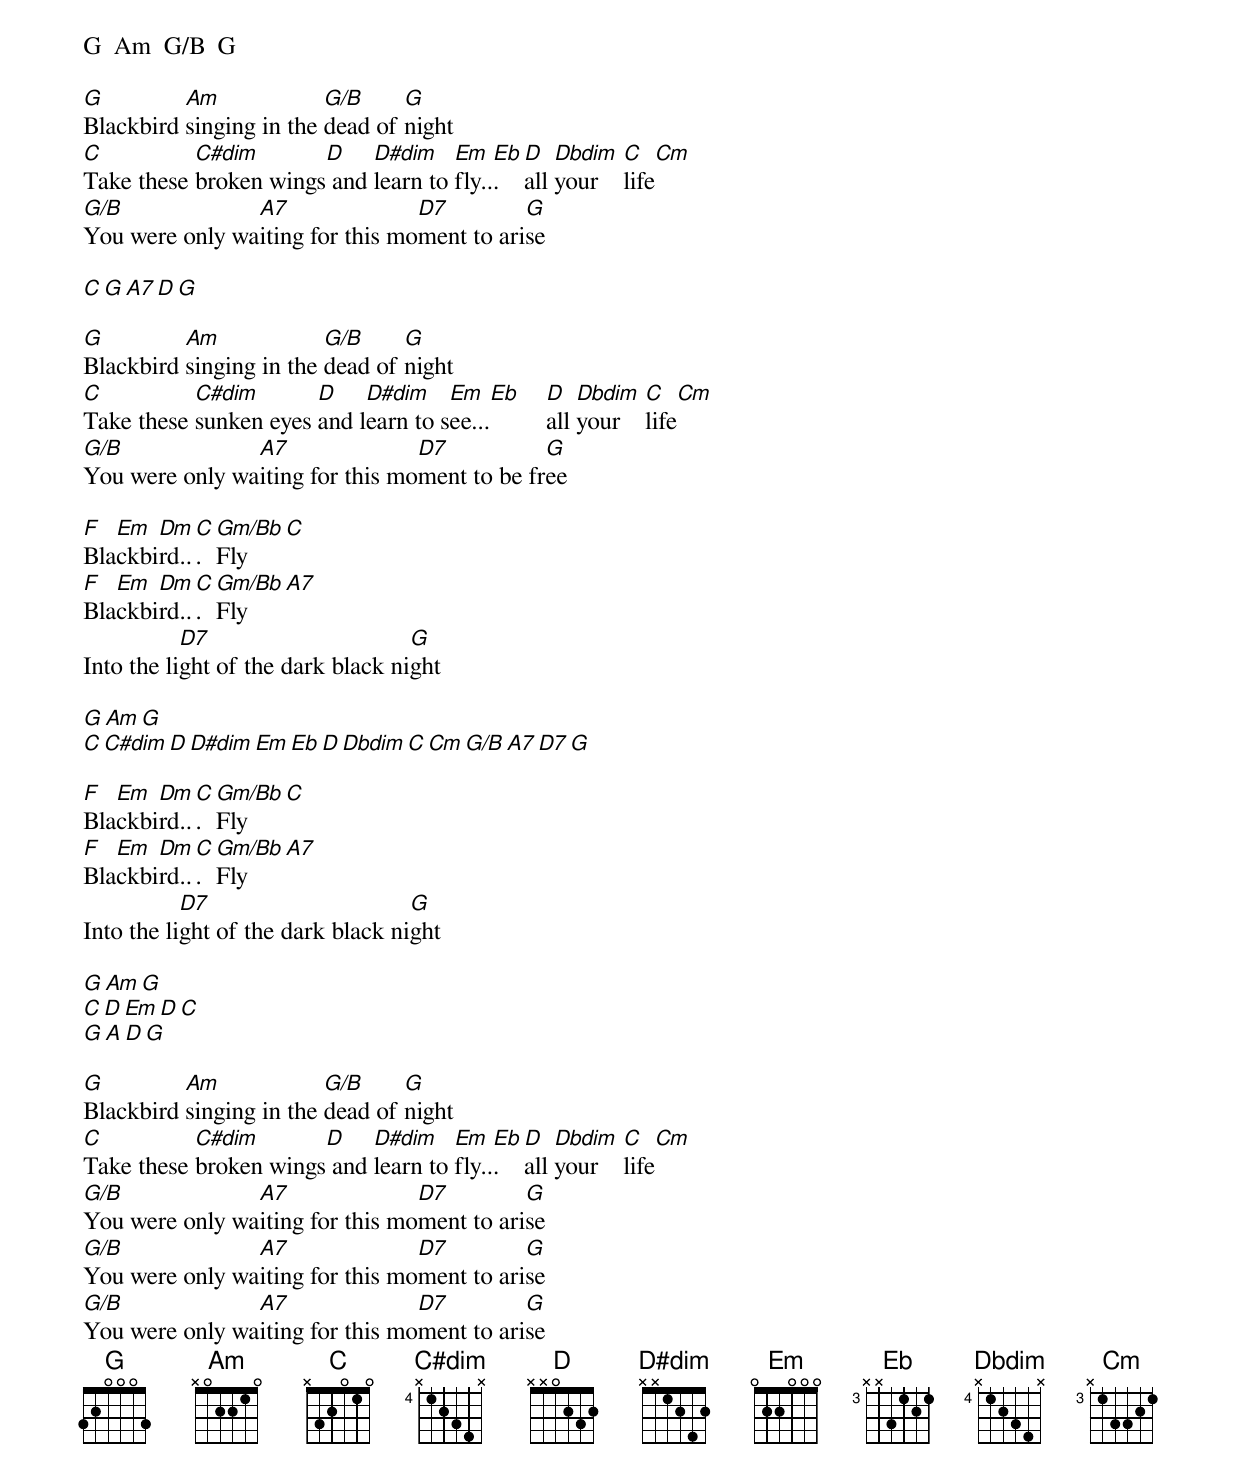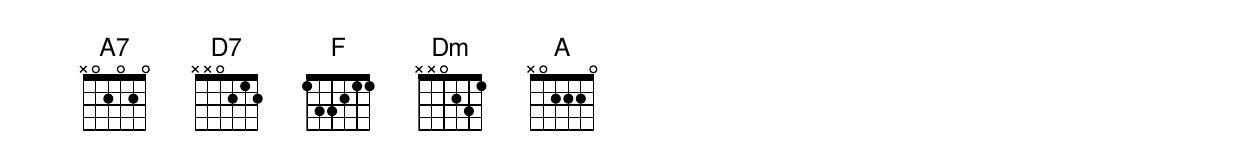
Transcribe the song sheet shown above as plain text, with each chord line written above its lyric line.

G  Am  G/B  G

G         Am             G/B     G
Blackbird singing in the dead of night
C          C#dim       D    D#dim    Em   Eb D   Dbdim   C    Cm
Take these broken wings and learn to fly...  all your    life
G/B             A7               D7         G
You were only waiting for this moment to arise

C  G  A7  D  G

G         Am             G/B     G
Blackbird singing in the dead of night
C          C#dim       D    D#dim    Em   Eb  D   Dbdim   C    Cm
Take these sunken eyes and learn to see...    all your    life
G/B             A7               D7           G
You were only waiting for this moment to be free

F  Em  Dm  C  Gm/Bb  C
Blackbird...  Fly
F  Em  Dm  C  Gm/Bb  A7
Blackbird...  Fly
           D7                      G
Into the light of the dark black night

G  Am  G
C  C#dim  D  D#dim  Em  Eb  D  Dbdim  C  Cm  G/B  A7  D7  G

F  Em  Dm  C  Gm/Bb  C
Blackbird...  Fly
F  Em  Dm  C  Gm/Bb  A7
Blackbird...  Fly
           D7                      G
Into the light of the dark black night

G  Am  G
C  D  Em  D  C
G  A  D  G

G         Am             G/B     G
Blackbird singing in the dead of night
C          C#dim       D    D#dim    Em   Eb  D   Dbdim   C    Cm
Take these broken wings and learn to fly...   all your    life
G/B             A7               D7         G
You were only waiting for this moment to arise
G/B             A7               D7         G
You were only waiting for this moment to arise
G/B             A7               D7         G
You were only waiting for this moment to arise
